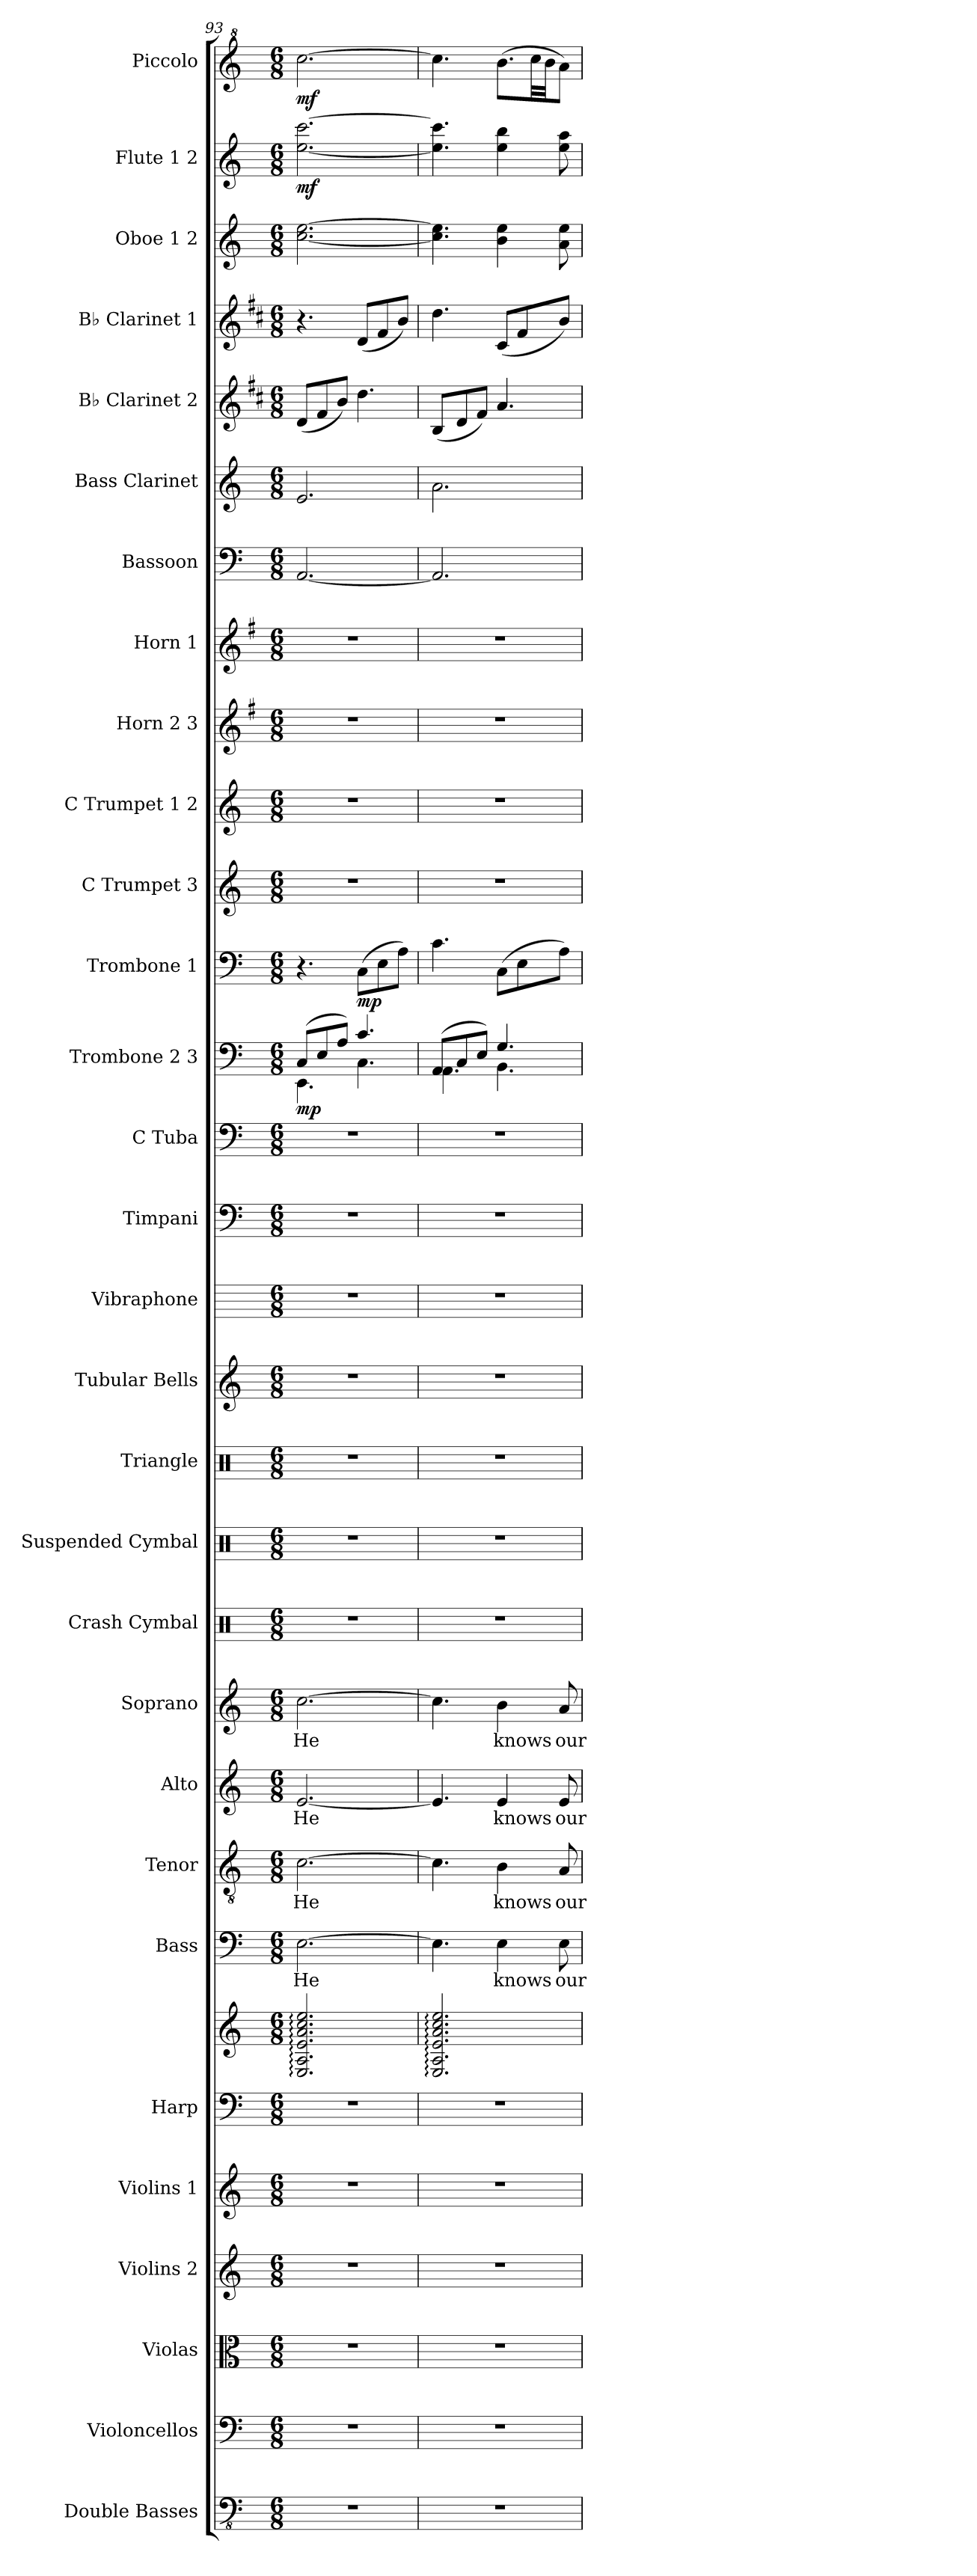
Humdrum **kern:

**kern	**kern	**kern	**kern	**kern	**kern	**kern	**kern	**text	**kern	**text	**kern	**text	**kern	**text	**kern	**kern	**kern	**kern	**kern	**kern	**kern	**kern	**dynam	**kern	**dynam	**kern	**kern	**kern	**kern	**kern	**kern	**kern	**kern	**kern	**kern	**dynam	**kern	**dynam
*part30	*part29	*part28	*part27	*part26	*part25	*part25	*part24	*part24	*part23	*part23	*part22	*part22	*part21	*part21	*part20	*part19	*part18	*part17	*part16	*part15	*part14	*part13	*part13	*part12	*part12	*part11	*part10	*part9	*part8	*part7	*part6	*part5	*part4	*part3	*part2	*part2	*part1	*part1
*staff31	*staff30	*staff29	*staff28	*staff27	*staff26	*staff25	*staff24	*staff24	*staff23	*staff23	*staff22	*staff22	*staff21	*staff21	*staff20	*staff19	*staff18	*staff17	*staff16	*staff15	*staff14	*staff13	*staff13	*staff12	*staff12	*staff11	*staff10	*staff9	*staff8	*staff7	*staff6	*staff5	*staff4	*staff3	*staff2	*staff2	*staff1	*staff1
*I"Double Basses	*I"Violoncellos	*I"Violas	*I"Violins 2	*I"Violins 1	*I"Harp	*	*I"Bass	*	*I"Tenor	*	*I"Alto	*	*I"Soprano	*	*I"Crash Cymbal	*I"Suspended Cymbal	*I"Triangle	*I"Tubular Bells	*I"Vibraphone	*I"Timpani	*I"C Tuba	*I"Trombone 2 3	*	*I"Trombone 1	*	*I"C Trumpet 3	*I"C Trumpet 1 2	*I"Horn 2 3	*I"Horn 1	*I"Bassoon	*I"Bass Clarinet	*I"B♭ Clarinet 2	*I"B♭ Clarinet 1	*I"Oboe 1 2	*I"Flute 1 2	*	*I"Piccolo	*
*I'Dbs.	*I'Vlcs.	*I'Vlas.	*I'Vlns. 2	*I'Vlns. 1	*I'Hrp.	*	*I'B.	*	*I'T.	*	*I'A.	*	*I'S.	*	*I'Cr. Cym.	*I'Susp. Cym.	*I'Trgl.	*I'Tu. Be.	*I'Vib.	*I'Timp.	*I'C Tu.	*I'Trb. 2 3	*	*I'Trb. 1	*	*I'C Tpt. 3	*I'C Tpt. 1 2	*I'Hn. 2 3	*I'Hn. 1	*I'Bsn.	*I'B. Cl.	*I'B♭ Cl. 2	*I'B♭ Cl. 1	*I'Ob. 1 2	*I'Fl. 1 2	*	*I'Picc.	*
!!LO:PB:g=z
*clefFv4	*clefF4	*clefC3	*clefG2	*clefG2	*clefF4	*clefG2	*clefF4	*	*clefGv2	*	*clefG2	*	*clefG2	*	*clefX	*clefX	*clefX	*clefG2	*	*clefF4	*clefF4	*clefF4	*	*clefF4	*	*clefG2	*clefG2	*clefG2	*clefG2	*clefF4	*	*clefG2	*clefG2	*clefG2	*clefG2	*	*clefG^2	*
*	*	*	*	*	*	*	*	*	*	*	*	*	*	*	*	*	*	*	*	*	*	*	*	*	*	*	*	*ITrd4c7	*ITrd4c7	*	*ITrd8c14	*ITrd1c2	*ITrd1c2	*	*	*	*ITrd-7c-12	*
*k[]	*k[]	*k[]	*k[]	*k[]	*k[]	*k[]	*k[]	*	*k[]	*	*k[]	*	*k[]	*	*k[]	*k[]	*k[]	*k[]	*k[]	*k[]	*k[]	*k[]	*	*k[]	*	*k[]	*k[]	*k[]	*k[]	*k[]	*k[]	*k[]	*k[]	*k[]	*k[]	*	*k[]	*
*C:	*C:	*C:	*C:	*C:	*C:	*C:	*C:	*	*C:	*	*C:	*	*C:	*	*C:	*C:	*C:	*C:	*C:	*C:	*C:	*C:	*	*C:	*	*C:	*C:	*C:	*C:	*C:	*C:	*C:	*C:	*C:	*C:	*	*C:	*
*M6/8	*M6/8	*M6/8	*M6/8	*M6/8	*M6/8	*M6/8	*M6/8	*	*M6/8	*	*M6/8	*	*M6/8	*	*M6/8	*M6/8	*M6/8	*M6/8	*M6/8	*M6/8	*M6/8	*M6/8	*	*M6/8	*	*M6/8	*M6/8	*M6/8	*M6/8	*M6/8	*M6/8	*M6/8	*M6/8	*M6/8	*M6/8	*	*M6/8	*
=93	=93	=93	=93	=93	=93	=93	=93	=93	=93	=93	=93	=93	=93	=93	=93	=93	=93	=93	=93	=93	=93	=93	=93	=93	=93	=93	=93	=93	=93	=93	=93	=93	=93	=93	=93	=93	=93	=93
*	*	*	*	*	*	*	*	*	*	*	*	*	*	*	*	*	*	*	*	*	*	*^	*	*	*	*	*	*	*	*	*	*	*	*	*	*	*	*
!	!	!	!	!	!	!	!	!	!	!	!	!	!	!	!	!	!	!	!	!	!	!	!	!LO:DY:b	!	!	!	!	!	!	!	!	!	!	!	!	!LO:DY:b	!	!LO:DY:b
2.r	2.r	2.r	2.r	2.r	2.r	2.E/: 2.A/: 2.e/: 2.a/: 2.cc/: 2.ee/:	[2.E\	He	[2.c\	He	[2.e/	He	[2.cc\	He	2.r	2.r	2.r	2.r	2.r	2.r	2.r	(8C/L	4.EE\	mp	4.r	.	2.r	2.r	2.r	2.r	[2.AA/	2.E/	(8c/L	4.r	[2.cc\ [2.ee\	[2.ee\ [2.ccc\	mf	[2.cccc\	mf
.	.	.	.	.	.	.	.	.	.	.	.	.	.	.	.	.	.	.	.	.	.	8E/	.	.	.	.	.	.	.	.	.	.	8e/	.	.	.	.	.	.
.	.	.	.	.	.	.	.	.	.	.	.	.	.	.	.	.	.	.	.	.	.	8A/J)	.	.	.	.	.	.	.	.	.	.	8a/J)	.	.	.	.	.	.
!	!	!	!	!	!	!	!	!	!	!	!	!	!	!	!	!	!	!	!	!	!	!	!	!	!	!LO:DY:b	!	!	!	!	!	!	!	!	!	!	!	!	!
.	.	.	.	.	.	.	.	.	.	.	.	.	.	.	.	.	.	.	.	.	.	4.c/	4.C\	.	(8C\L	mp	.	.	.	.	.	.	4.cc\	(8c/L	.	.	.	.	.
.	.	.	.	.	.	.	.	.	.	.	.	.	.	.	.	.	.	.	.	.	.	.	.	.	8E\	.	.	.	.	.	.	.	.	8e/	.	.	.	.	.
.	.	.	.	.	.	.	.	.	.	.	.	.	.	.	.	.	.	.	.	.	.	.	.	.	8A\J)	.	.	.	.	.	.	.	.	8a/J)	.	.	.	.	.
=94	=94	=94	=94	=94	=94	=94	=94	=94	=94	=94	=94	=94	=94	=94	=94	=94	=94	=94	=94	=94	=94	=94	=94	=94	=94	=94	=94	=94	=94	=94	=94	=94	=94	=94	=94	=94	=94	=94	=94
2.r	2.r	2.r	2.r	2.r	2.r	2.E/: 2.A/: 2.e/: 2.a/: 2.cc/: 2.ee/:	4.E\]	.	4.c\]	.	4.e/]	.	4.cc\]	.	2.r	2.r	2.r	2.r	2.r	2.r	2.r	(8AA/L	4.AA\	.	4.c\	.	2.r	2.r	2.r	2.r	2.AA/]	2.A\	(8A/L	4.cc\	4.cc\] 4.ee\]	4.ee\] 4.ccc\]	.	4.cccc\]	.
.	.	.	.	.	.	.	.	.	.	.	.	.	.	.	.	.	.	.	.	.	.	8C/	.	.	.	.	.	.	.	.	.	.	8c/	.	.	.	.	.	.
.	.	.	.	.	.	.	.	.	.	.	.	.	.	.	.	.	.	.	.	.	.	8E/J)	.	.	.	.	.	.	.	.	.	.	8e/J)	.	.	.	.	.	.
.	.	.	.	.	.	.	4E\	knows	4B\	knows	4e/	knows	4b\	knows	.	.	.	.	.	.	.	4.G/	4.BB\	.	(8C\L	.	.	.	.	.	.	.	4.g/	(8B/L	4b\ 4ee\	4ee\ 4bb\	.	(8.bbb\L	.
.	.	.	.	.	.	.	.	.	.	.	.	.	.	.	.	.	.	.	.	.	.	.	.	.	8E\	.	.	.	.	.	.	.	.	8e/	.	.	.	.	.
.	.	.	.	.	.	.	.	.	.	.	.	.	.	.	.	.	.	.	.	.	.	.	.	.	.	.	.	.	.	.	.	.	.	.	.	.	.	32cccc\LL	.
.	.	.	.	.	.	.	.	.	.	.	.	.	.	.	.	.	.	.	.	.	.	.	.	.	.	.	.	.	.	.	.	.	.	.	.	.	.	32bbb\JJ	.
.	.	.	.	.	.	.	8E\	our	8A/	our	8e/	our	8a/	our	.	.	.	.	.	.	.	.	.	.	8A\J)	.	.	.	.	.	.	.	.	8a/J)	8a\ 8ee\	8ee\ 8aa\	.	8aaa\J)	.
*	*	*	*	*	*	*	*	*	*	*	*	*	*	*	*	*	*	*	*	*	*	*v	*v	*	*	*	*	*	*	*	*	*	*	*	*	*	*	*	*
=	=	=	=	=	=	=	=	=	=	=	=	=	=	=	=	=	=	=	=	=	=	=	=	=	=	=	=	=	=	=	=	=	=	=	=	=	=	=
*-	*-	*-	*-	*-	*-	*-	*-	*-	*-	*-	*-	*-	*-	*-	*-	*-	*-	*-	*-	*-	*-	*-	*-	*-	*-	*-	*-	*-	*-	*-	*-	*-	*-	*-	*-	*-	*-	*-
